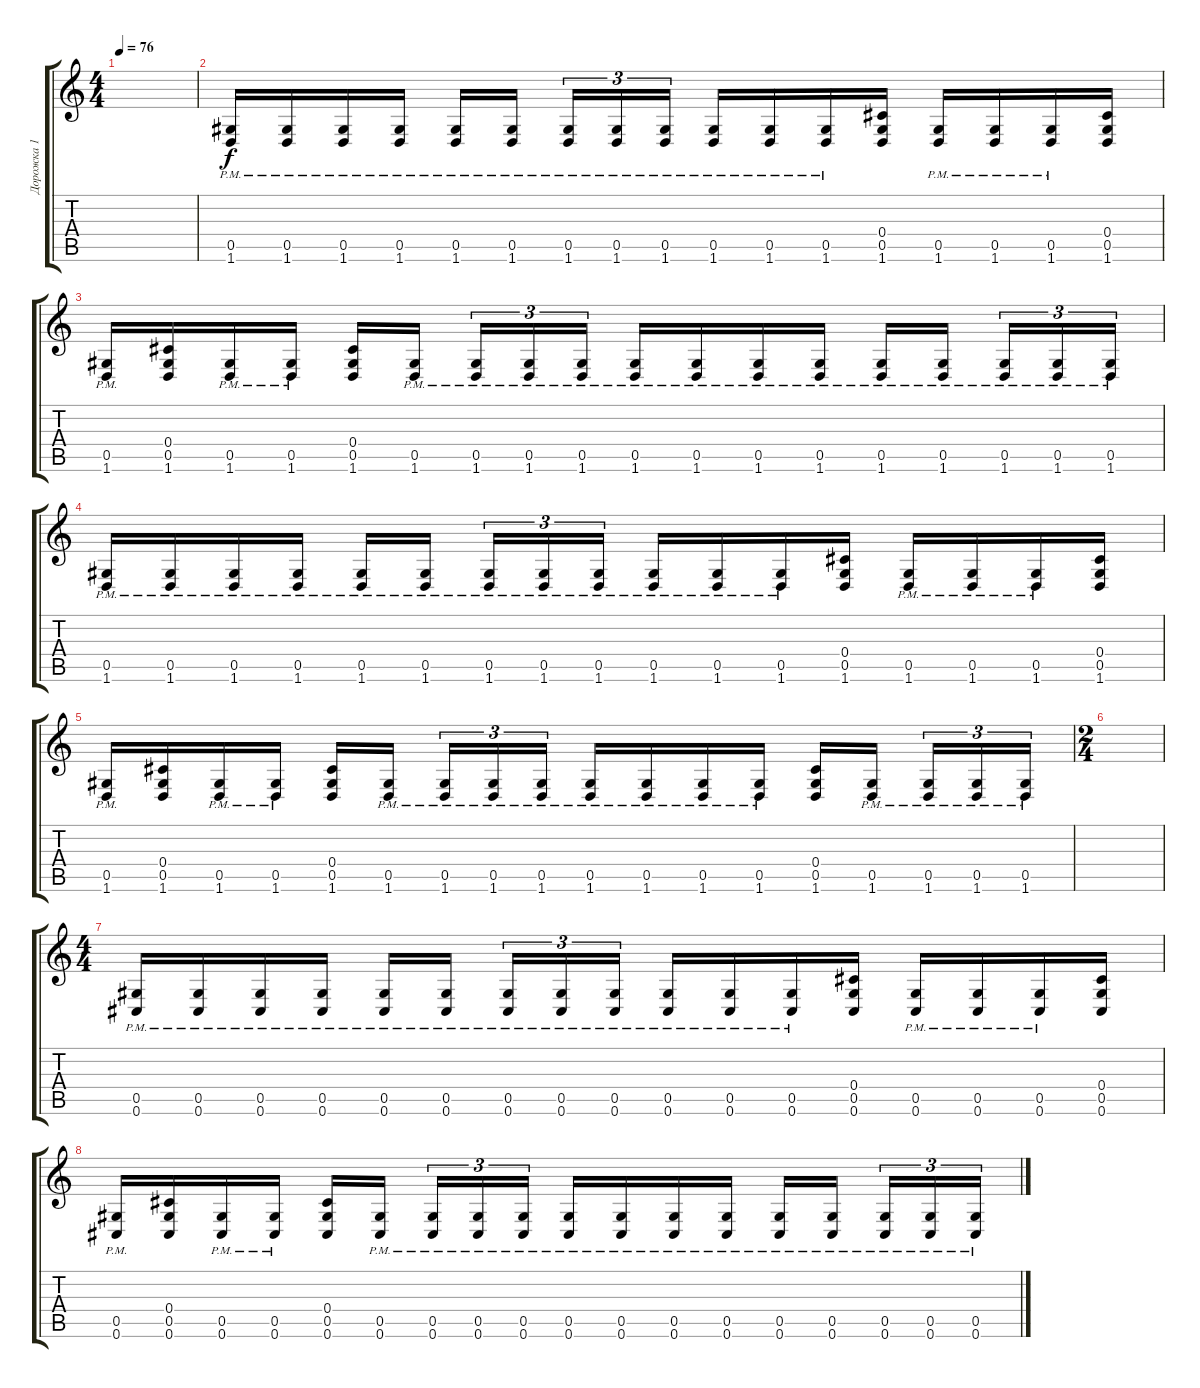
\track ("Дорожка 1" "Дорожка 1") {instrument distortionguitar}
\staff {score tabs}
\tuning (Eb4 Bb3 Gb3 Db3 Ab2 Db2) {hide}
\ts (4 4)
\tempo 76
\clef g2
\ks c
|
(0.5{pm} 1.6{pm}).16 (0.5{pm} 1.6{pm}).16 (0.5{pm} 1.6{pm}).16 (0.5{pm} 1.6{pm}).16 (0.5{pm} 1.6{pm}).16 (0.5{pm} 1.6{pm}).16 (0.5{pm} 1.6{pm}).16{tu (3 2)} (0.5{pm} 1.6{pm}).16{tu (3 2)} (0.5{pm} 1.6{pm}).16{tu (3 2)} (0.5{pm} 1.6{pm}).16 (0.5{pm} 1.6{pm}).16 (0.5{pm} 1.6{pm}).16 (0.4 0.5 1.6).16 (0.5{pm} 1.6{pm}).16 (0.5{pm} 1.6{pm}).16 (0.5{pm} 1.6{pm}).16 (0.4 0.5 1.6).16 |
(0.5{pm} 1.6{pm}).16 (0.4 0.5 1.6).16 (0.5{pm} 1.6{pm}).16 (0.5{pm} 1.6{pm}).16 (0.4 0.5 1.6).16 (0.5{pm} 1.6{pm}).16 (0.5{pm} 1.6{pm}).16{tu (3 2)} (0.5{pm} 1.6{pm}).16{tu (3 2)} (0.5{pm} 1.6{pm}).16{tu (3 2)} (0.5{pm} 1.6{pm}).16 (0.5{pm} 1.6{pm}).16 (0.5{pm} 1.6{pm}).16 (0.5{pm} 1.6{pm}).16 (0.5{pm} 1.6{pm}).16 (0.5{pm} 1.6{pm}).16 (0.5{pm} 1.6{pm}).16{tu (3 2)} (0.5{pm} 1.6{pm}).16{tu (3 2)} (0.5{pm} 1.6{pm}).16{tu (3 2)} |
(0.5{pm} 1.6{pm}).16 (0.5{pm} 1.6{pm}).16 (0.5{pm} 1.6{pm}).16 (0.5{pm} 1.6{pm}).16 (0.5{pm} 1.6{pm}).16 (0.5{pm} 1.6{pm}).16 (0.5{pm} 1.6{pm}).16{tu (3 2)} (0.5{pm} 1.6{pm}).16{tu (3 2)} (0.5{pm} 1.6{pm}).16{tu (3 2)} (0.5{pm} 1.6{pm}).16 (0.5{pm} 1.6{pm}).16 (0.5{pm} 1.6{pm}).16 (0.4 0.5 1.6).16 (0.5{pm} 1.6{pm}).16 (0.5{pm} 1.6{pm}).16 (0.5{pm} 1.6{pm}).16 (0.4 0.5 1.6).16 |
(0.5{pm} 1.6{pm}).16 (0.4 0.5 1.6).16 (0.5{pm} 1.6{pm}).16 (0.5{pm} 1.6{pm}).16 (0.4 0.5 1.6).16 (0.5{pm} 1.6{pm}).16 (0.5{pm} 1.6{pm}).16{tu (3 2)} (0.5{pm} 1.6{pm}).16{tu (3 2)} (0.5{pm} 1.6{pm}).16{tu (3 2)} (0.5{pm} 1.6{pm}).16 (0.5{pm} 1.6{pm}).16 (0.5{pm} 1.6{pm}).16 (0.5{pm} 1.6{pm}).16 (0.4 0.5 1.6).16 (0.5{pm} 1.6{pm}).16 (0.5{pm} 1.6{pm}).16{tu (3 2)} (0.5{pm} 1.6{pm}).16{tu (3 2)} (0.5{pm} 1.6{pm}).16{tu (3 2)} |
\ts (2 4)
|
\ts (4 4)
(0.5{pm} 0.6{pm}).16 (0.5{pm} 0.6{pm}).16 (0.5{pm} 0.6{pm}).16 (0.5{pm} 0.6{pm}).16 (0.5{pm} 0.6{pm}).16 (0.5{pm} 0.6{pm}).16 (0.5{pm} 0.6{pm}).16{tu (3 2)} (0.5{pm} 0.6{pm}).16{tu (3 2)} (0.5{pm} 0.6{pm}).16{tu (3 2)} (0.5{pm} 0.6{pm}).16 (0.5{pm} 0.6{pm}).16 (0.5{pm} 0.6{pm}).16 (0.4 0.5 0.6).16 (0.5{pm} 0.6{pm}).16 (0.5{pm} 0.6{pm}).16 (0.5{pm} 0.6{pm}).16 (0.4 0.5 0.6).16 |
(0.5{pm} 0.6{pm}).16 (0.4 0.5 0.6).16 (0.5{pm} 0.6{pm}).16 (0.5{pm} 0.6{pm}).16 (0.4 0.5 0.6).16 (0.5{pm} 0.6{pm}).16 (0.5{pm} 0.6{pm}).16{tu (3 2)} (0.5{pm} 0.6{pm}).16{tu (3 2)} (0.5{pm} 0.6{pm}).16{tu (3 2)} (0.5{pm} 0.6{pm}).16 (0.5{pm} 0.6{pm}).16 (0.5{pm} 0.6{pm}).16 (0.5{pm} 0.6{pm}).16 (0.5{pm} 0.6{pm}).16 (0.5{pm} 0.6{pm}).16 (0.5{pm} 0.6{pm}).16{tu (3 2)} (0.5{pm} 0.6{pm}).16{tu (3 2)} (0.5{pm} 0.6{pm}).16{tu (3 2)}
